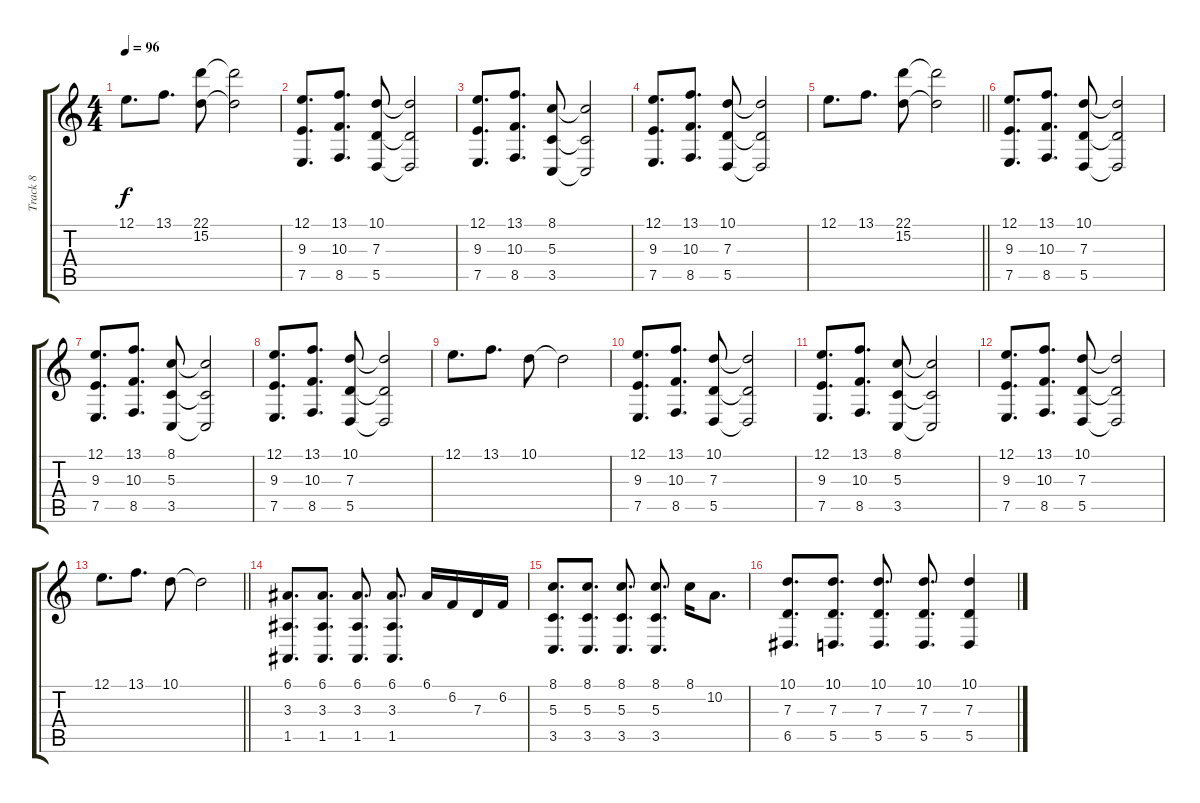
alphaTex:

\track ("Track 8" "Track 8") {instrument tubularbells}
\staff {score tabs}
\tuning (E4 B3 G3 D3 A2 D2) {hide}
\ts (4 4)
\tempo 96
\clef g2
\ks c
12.1.8{d dy f} 13.1.8{d} (22.1 15.2).8 (22.1{t} 15.2{t}).2 |
(12.1 9.3 7.5).8{d} (13.1 10.3 8.5).8{d} (10.1 7.3 5.5).8 (10.1{t} 7.3{t} 5.5{t}).2 |
(12.1 9.3 7.5).8{d} (13.1 10.3 8.5).8{d} (8.1 5.3 3.5).8 (8.1{t} 5.3{t} 3.5{t}).2 |
(12.1 9.3 7.5).8{d} (13.1 10.3 8.5).8{d} (10.1 7.3 5.5).8 (10.1{t} 7.3{t} 5.5{t}).2 |
\barLineRight lightlight
12.1.8{d} 13.1.8{d} (22.1 15.2).8 (22.1{t} 15.2{t}).2 |
(12.1 9.3 7.5).8{d} (13.1 10.3 8.5).8{d} (10.1 7.3 5.5).8 (10.1{t} 7.3{t} 5.5{t}).2 |
(12.1 9.3 7.5).8{d} (13.1 10.3 8.5).8{d} (8.1 5.3 3.5).8 (8.1{t} 5.3{t} 3.5{t}).2 |
(12.1 9.3 7.5).8{d} (13.1 10.3 8.5).8{d} (10.1 7.3 5.5).8 (10.1{t} 7.3{t} 5.5{t}).2 |
12.1.8{d} 13.1.8{d} 10.1.8 10.1{t}.2 |
(12.1 9.3 7.5).8{d} (13.1 10.3 8.5).8{d} (10.1 7.3 5.5).8 (10.1{t} 7.3{t} 5.5{t}).2 |
(12.1 9.3 7.5).8{d} (13.1 10.3 8.5).8{d} (8.1 5.3 3.5).8 (8.1{t} 5.3{t} 3.5{t}).2 |
(12.1 9.3 7.5).8{d} (13.1 10.3 8.5).8{d} (10.1 7.3 5.5).8 (10.1{t} 7.3{t} 5.5{t}).2 |
\barLineRight lightlight
12.1.8{d} 13.1.8{d} 10.1.8 10.1{t}.2 |
(6.1 3.3 1.5).8{d} (6.1 3.3 1.5).8{d} (6.1 3.3 1.5).8{d} (6.1 3.3 1.5).8{d} 6.1.16 6.2.16 7.3.16 6.2.16 |
(8.1 5.3 3.5).8{d} (8.1 5.3 3.5).8{d} (8.1 5.3 3.5).8{d} (8.1 5.3 3.5).8{d} 8.1.16 10.2.8{d} |
(10.1 7.3 6.5).8{d} (10.1 7.3 5.5).8{d} (10.1 7.3 5.5).8{d} (10.1 7.3 5.5).8{d} (10.1 7.3 5.5).4
